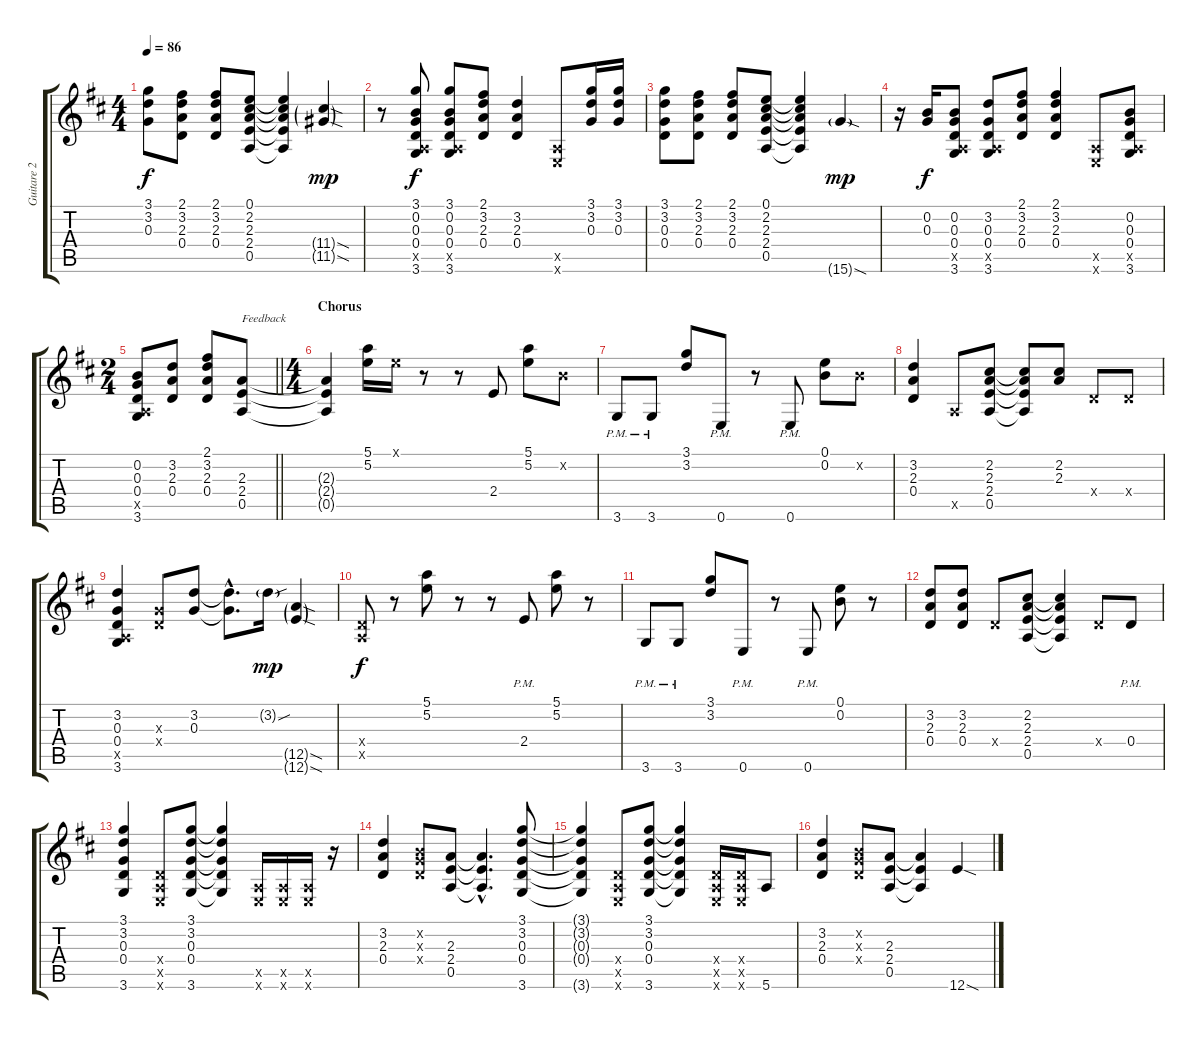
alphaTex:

\track ("Guitare 2 / Overdrive" "Guitare 2 ") {instrument overdrivenguitar}
\staff {score tabs}
\tuning (E4 B3 G3 D3 A2 E2) {hide}
\ts (4 4)
\tempo 86
\clef g2
\ks d
(3.1 3.2 0.3).8{dy f} (2.1 3.2 2.3 0.4).8 (2.1 3.2 2.3 0.4).8 (0.1 2.2 2.3 2.4 0.5).8 (0.1{t} 2.2{t} 2.3{t} 2.4{t} 0.5{t}).4 (11.4{sod g} 11.5{sod g}).4{dy mp} |
r.8 (3.1 0.2 0.3 0.4 0.5{x} 3.6).8{dy f} (3.1 0.2 0.3 0.4 0.5{x} 3.6).8 (2.1 3.2 2.3 0.4).8 (3.2 2.3 0.4).4 (0.5{x} 0.6{x}).8 (3.1 3.2 0.3).16 (3.1 3.2 0.3).16 |
(3.1 3.2 0.3 0.4).8 (2.1 3.2 2.3 0.4).8 (2.1 3.2 2.3 0.4).8 (0.1 2.2 2.3 2.4 0.5).8 (0.1{t} 2.2{t} 2.3{t} 2.4{t} 0.5{t}).4 15.6{sod g}.4{dy mp} |
r.16 (0.2 0.3).16{dy f} (0.2 0.3 0.4 0.5{x} 3.6).8 (3.2 0.3 0.4 0.5{x} 3.6).8 (2.1 3.2 2.3 0.4).8 (2.1 3.2 2.3 0.4).4 (0.5{x} 0.6{x}).8 (0.2 0.3 0.4 0.5{x} 3.6).8 |
\ts (2 4)
\barLineRight lightlight
(0.2 0.3 0.4 0.5{x} 3.6).8 (3.2 2.3 0.4).8 (2.1 3.2 2.3 0.4).8 (2.3 2.4 0.5).8{txt "Feedback"} |
\ts (4 4)
\section ("" "Chorus")
(2.3{t} 2.4{t} 0.5{t}).4 (5.1 5.2).16 0.1{x}.16 r.8 r.8 2.4.8 (5.1 5.2).8 0.2{x}.8 |
3.6{pm}.8{instrument electricguitarmuted} 3.6{pm}.8 (3.1 3.2).8{instrument overdrivenguitar} 0.6{pm}.8{instrument electricguitarmuted} r.8 0.6{pm}.8 (0.1 0.2).8{instrument overdrivenguitar} 0.2{x}.8 |
(3.2 2.3 0.4).4 0.5{x}.8 (2.2 2.3 2.4 0.5).8 (2.2{t} 2.3{t} 2.4{t} 0.5{t}).8 (2.2 2.3).8 0.4{x}.8 0.4{x}.8 |
(3.2 0.3 0.4 0.5{x} 3.6).4 (0.3{x} 0.4{x}).8 (3.2 0.3).8 (3.2{hac t} 0.3{hac t}).8{d} 3.2{sou g}.16{dy mp} (12.5{sod g} 12.6{sod g}).4 |
(0.4{x} 0.5{x}).8{dy f} r.8 (5.1 5.2).8 r.8 r.8 2.4{pm}.8{instrument electricguitarmuted} (5.1 5.2).8{instrument overdrivenguitar} r.8 |
3.6{pm}.8{instrument electricguitarmuted} 3.6{pm}.8 (3.1 3.2).8{instrument overdrivenguitar} 0.6{pm}.8{instrument electricguitarmuted} r.8 0.6{pm}.8 (0.1 0.2).8{instrument overdrivenguitar} r.8 |
(3.2 2.3 0.4).8 (3.2 2.3 0.4).8 0.4{x}.8 (2.2 2.3 2.4 0.5).8 (2.2{t} 2.3{t} 2.4{t} 0.5{t}).4 0.4{x}.8 0.4{pm}.8{instrument electricguitarmuted} |
(3.1 3.2 0.3 0.4 3.6).4{instrument overdrivenguitar} (0.4{x} 0.5{x} 0.6{x}).8 (3.1 3.2 0.3 0.4 3.6).8 (3.1{t} 3.2{t} 0.3{t} 0.4{t} 3.6{t}).4 (0.5{x} 0.6{x}).16 (0.5{x} 0.6{x}).16 (0.5{x} 0.6{x}).16 r.16 |
(3.2 2.3 0.4).4 (0.2{x} 0.3{x} 0.4{x}).8 (2.3 2.4 0.5).8 (2.3{hac t} 2.4{hac t} 0.5{hac t}).4{d} (3.1 3.2 0.3 0.4 3.6).8 |
(3.1{t} 3.2{t} 0.3{t} 0.4{t} 3.6{t}).4 (0.4{x} 0.5{x} 0.6{x}).8 (3.1 3.2 0.3 0.4 3.6).8 (3.1{t} 3.2{t} 0.3{t} 0.4{t} 3.6{t}).4 (0.4{x} 0.5{x} 0.6{x}).16 (0.4{x} 0.5{x} 0.6{x}).16 5.6.8 |
(3.2 2.3 0.4).4 (0.2{x} 0.3{x} 0.4{x}).8 (2.3 2.4 0.5).8 (2.3{t} 2.4{t} 0.5{t}).4 12.6{sod}.4
